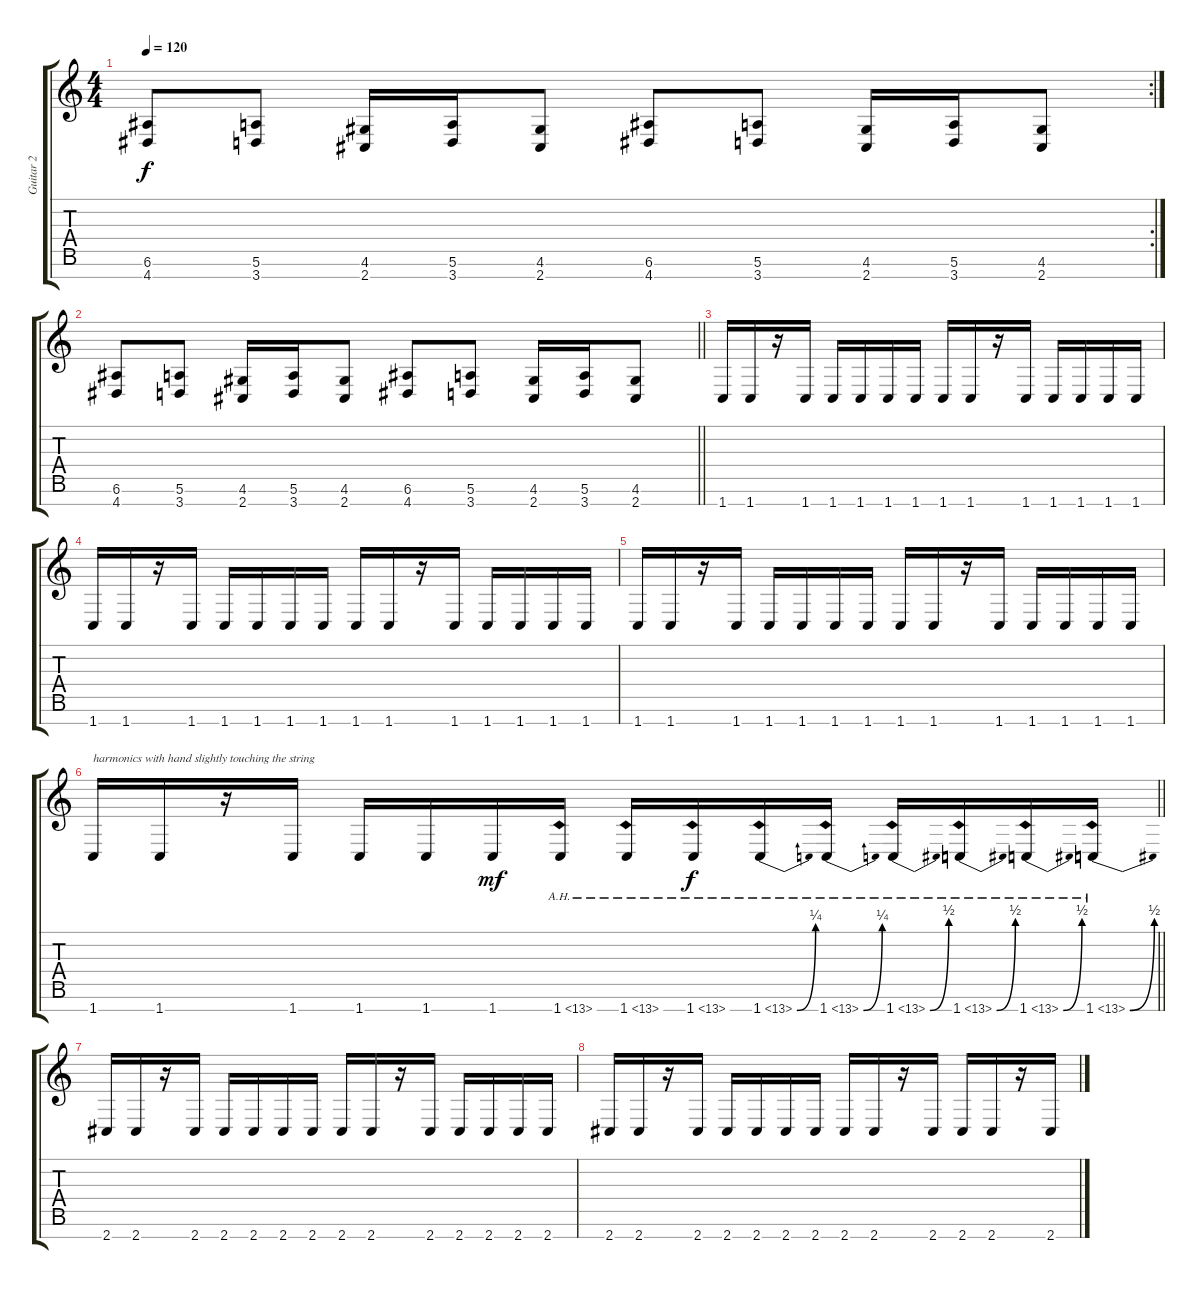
\track ("Guitar 2" "Guitar 2") {instrument overdrivenguitar}
\staff {score tabs}
\tuning (E4 B3 G3 D3 A2 E2 B1) {hide}
\rc 2
\ts (4 4)
\tempo 120
\clef g2
\ks c
(6.6 4.7).8{dy f} (5.6 3.7).8 (4.6 2.7).16 (5.6 3.7).16 (4.6 2.7).8 (6.6 4.7).8 (5.6 3.7).8 (4.6 2.7).16 (5.6 3.7).16 (4.6 2.7).8 |
\barLineRight lightlight
(6.6 4.7).8 (5.6 3.7).8 (4.6 2.7).16 (5.6 3.7).16 (4.6 2.7).8 (6.6 4.7).8 (5.6 3.7).8 (4.6 2.7).16 (5.6 3.7).16 (4.6 2.7).8 |
1.7.16 1.7.16 r.16 1.7.16 1.7.16 1.7.16 1.7.16 1.7.16 1.7.16 1.7.16 r.16 1.7.16 1.7.16 1.7.16 1.7.16 1.7.16 |
1.7.16 1.7.16 r.16 1.7.16 1.7.16 1.7.16 1.7.16 1.7.16 1.7.16 1.7.16 r.16 1.7.16 1.7.16 1.7.16 1.7.16 1.7.16 |
1.7.16 1.7.16 r.16 1.7.16 1.7.16 1.7.16 1.7.16 1.7.16 1.7.16 1.7.16 r.16 1.7.16 1.7.16 1.7.16 1.7.16 1.7.16 |
\barLineRight lightlight
1.7.16{txt "harmonics with hand slightly touching the string"} 1.7.16 r.16 1.7.16 1.7.16 1.7.16 1.7.16{dy mf} 1.7{ah 12}.16 1.7{ah 12}.16 1.7{ah 12}.16{dy f} 1.7{be (bend 0 0 60 1) ah 12}.16 1.7{be (bend 0 0 60 1) ah 12}.16 1.7{be (bend 0 0 60 2) ah 12}.16 1.7{be (bend 0 0 60 2) ah 12}.16 1.7{be (bend 0 0 60 2) ah 12}.16 1.7{be (bend 0 0 60 2) ah 12}.16 |
2.7.16 2.7.16 r.16 2.7.16 2.7.16 2.7.16 2.7.16 2.7.16 2.7.16 2.7.16 r.16 2.7.16 2.7.16 2.7.16 2.7.16 2.7.16 |
2.7.16 2.7.16 r.16 2.7.16 2.7.16 2.7.16 2.7.16 2.7.16 2.7.16 2.7.16 r.16 2.7.16 2.7.16 2.7.16 r.16 2.7.16
